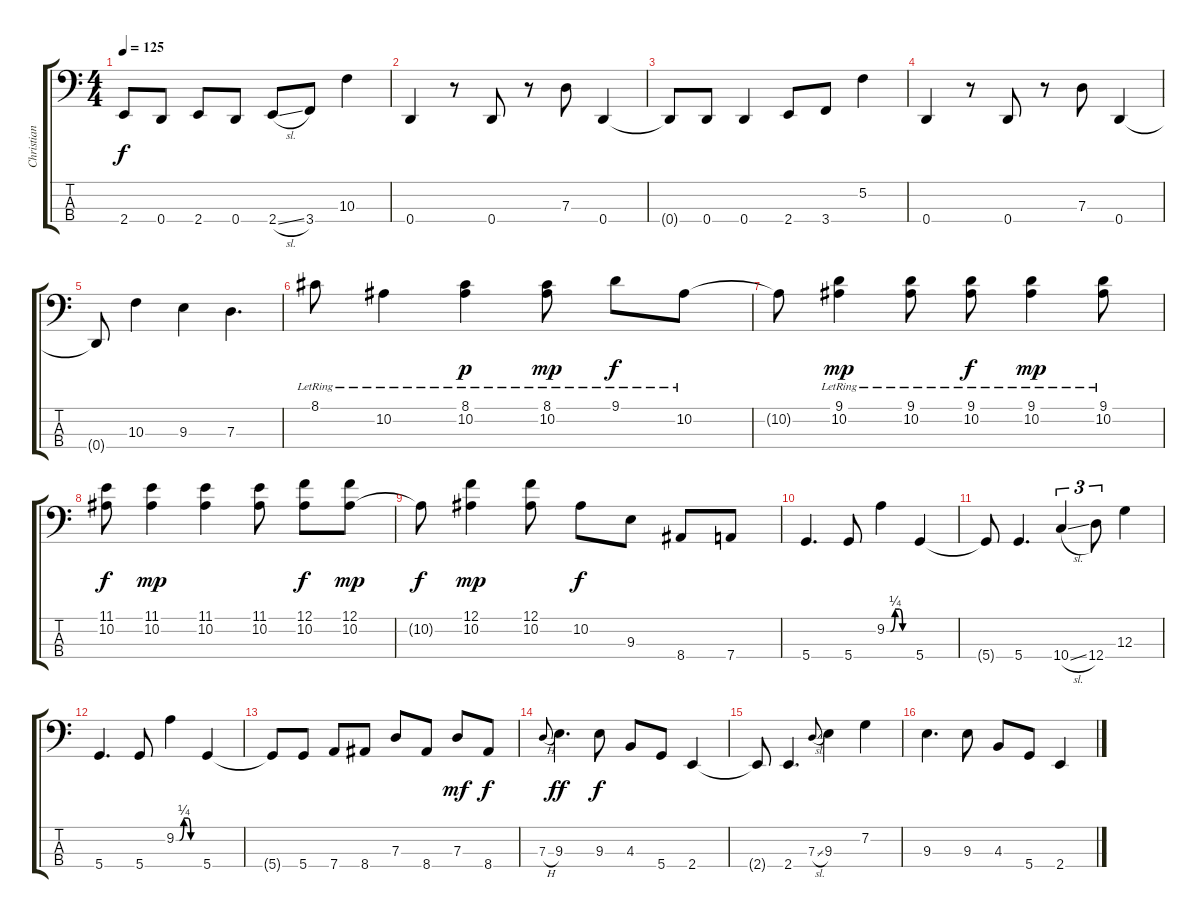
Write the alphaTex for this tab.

\track ("Christian Larsson" "Christian ") {instrument electricbassfinger}
\staff {score tabs}
\tuning (F2 C2 G1 D1) {hide}
\ts (4 4)
\tempo 125
\clef f4
\ks c
2.4{t}.8{dy f} 0.4.8 2.4.8 0.4.8 2.4{sl}.8 3.4.8 10.3.4 |
0.4.4 r.8 0.4.8 r.8 7.3.8 0.4.4 |
0.4{t}.8 0.4.8 0.4.4 2.4.8 3.4.8 5.2.4 |
0.4.4 r.8 0.4.8 r.8 7.3.8 0.4.4 |
0.4{t}.8 10.3.4 9.3.4 7.3.4{d} |
8.1{lr}.8 10.2{lr}.4 (8.1 10.2{lr}).4{dy p} (8.1 10.2{lr}).8{dy mp} 9.1{lr}.8{dy f} 10.2{lr}.8 |
10.2{t}.8 (9.1 10.2{lr}).4{dy mp} (9.1 10.2{lr}).8 (9.1{lr} 10.2{lr}).8{dy f} (9.1 10.2{lr}).4{dy mp} (9.1 10.2{lr}).8 |
(11.1 10.2).8{dy f} (11.1 10.2).4{dy mp} (11.1 10.2).4 (11.1 10.2).8 (12.1 10.2).8{dy f} (12.1 10.2).8{dy mp} |
10.2{t}.8{dy f} (12.1 10.2).4{dy mp} (12.1 10.2).8 10.2.8{dy f} 9.3.8 8.4.8 7.4.8 |
5.4.4{d} 5.4.8 9.2{be (custom 0 0 9 0 20 1 31 1 38 0 60 0)}.4 5.4.4 |
5.4{t}.8 5.4.4{d} 10.4{sl}.4{tu (3 2)} 12.4.8{tu (3 2)} 12.3.4 |
5.4.4{d} 5.4.8 9.2{be (custom 0 0 9 0 20 1 31 1 38 0 60 0)}.4 5.4.4 |
5.4{t}.8 5.4.8 7.4.8 8.4.8 7.3.8 8.4.8 7.3.8{dy mf} 8.4.8{dy f} |
7.3{h}.8{gr onbeat} 9.3.4{d dy ff} 9.3.8{dy f} 4.3.8 5.4.8 2.4.4 |
2.4{t}.8 2.4.4{d} 7.3{sl}.8{gr onbeat} 9.3.4 7.2.4 |
9.3.4{d} 9.3.8 4.3.8 5.4.8 2.4.4
